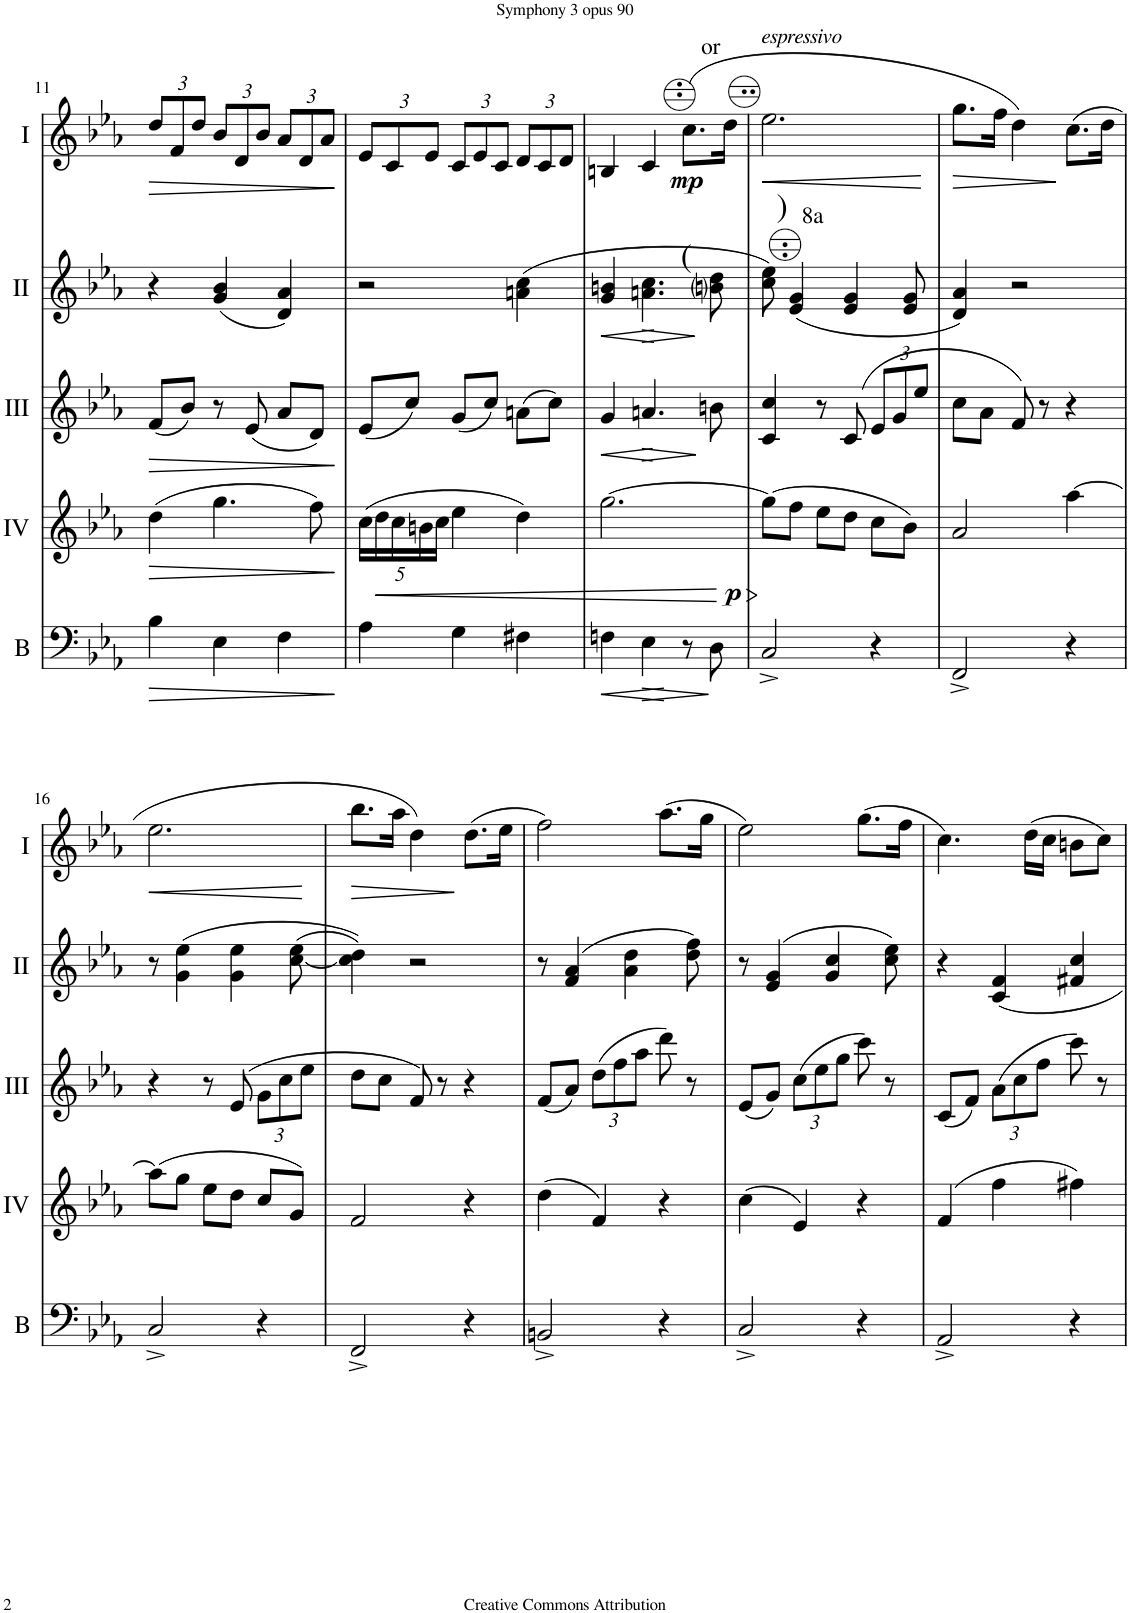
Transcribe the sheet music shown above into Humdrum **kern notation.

**kern	**dynam	**kern	**dynam	**kern	**dynam	**kern	**dynam	**kern	**dynam
*part5	*part5	*part4	*part4	*part3	*part3	*part2	*part2	*part1	*part1
*staff5	*staff5	*staff4	*staff4	*staff3	*staff3	*staff2	*staff2	*staff1	*staff1
*I"Bass	*	*I"Acc. 4	*	*I"Acc. 3	*	*I"Acc. 2	*	*I"Acc. 1	*
*I'B	*	*	*	*	*	*	*	*	*
!!LO:PB:g=z
*clefF4	*	*clefG2	*	*clefG2	*	*clefG2	*	*clefG2	*
*Trd7c12	*	*Trd7c12	*	*Trd7c12	*	*	*	*	*
*k[b-e-a-]	*	*k[b-e-a-]	*	*k[b-e-a-]	*	*k[b-e-a-]	*	*k[b-e-a-]	*
*M3/4	*	*M3/4	*	*M3/4	*	*M3/4	*	*M3/4	*
=11	=11	=11	=11	=11	=11	=11	=11	=11	=11
!	!LO:HP:b	!	!LO:HP:b	!	!LO:HP:b	!	!	!	!
*	*	*	*	*	*	*	*	*Xbrackettup	*
!	!	!	!	!	!	!	!	!	!LO:HP:b
4B-\	>	(4dd\	>	(8f/L	>	4r	.	12dd/L	>
.	.	.	.	.	.	.	.	12f/	.
.	.	.	.	8b-/J)	.	.	.	.	.
.	.	.	.	.	.	.	.	12dd/J	.
4E-\	.	4.gg\	.	8r	.	(4g/ 4b-/	.	12b-/L	.
.	.	.	.	.	.	.	.	12d/	.
.	.	.	.	(8e-/	.	.	.	.	.
.	.	.	.	.	.	.	.	12b-/J	.
4F\	.	.	.	8a-/L	.	4d/ 4a-/)	.	12a-/L	.
.	.	.	.	.	.	.	.	12d/	.
.	.	8ff\)	.	8d/J)	.	.	.	.	.
.	.	.	.	.	.	.	.	12a-/J	.
.	]	.	]	.	]	.	.	.	]
=12	=12	=12	=12	=12	=12	=12	=12	=12	=12
*	*	*Xbrackettup	*	*	*	*	*	*	*
4A-\	.	(20cc\LL	.	(8e-/L	.	2r	.	12e-/L	.
!	!	!	!LO:HP:b	!	!	!	!	!	!
.	.	20dd\	<	.	.	.	.	.	.
.	.	.	.	.	.	.	.	12c/	.
.	.	20cc\	.	.	.	.	.	.	.
.	.	.	.	8cc/J)	.	.	.	.	.
.	.	20bn\	.	.	.	.	.	.	.
.	.	.	.	.	.	.	.	12e-/J	.
.	.	20cc\JJ	.	.	.	.	.	.	.
4G\	.	4ee-\	.	(8g/L	.	.	.	12c/L	.
.	.	.	.	.	.	.	.	12e-/	.
.	.	.	.	8cc/J)	.	.	.	.	.
.	.	.	.	.	.	.	.	12c/J	.
4F#X\	.	4dd\)	.	(8an\L	.	(4an\ 4cc\	.	12d/L	.
.	.	.	.	.	.	.	.	12c/	.
.	.	.	.	8cc\J)	.	.	.	.	.
.	.	.	.	.	.	.	.	12d/J	.
.	.	.	[	.	.	.	.	.	.
=13	=13	=13	=13	=13	=13	=13	=13	=13	=13
!	!LO:HP:b	!	!LO:HP:b	!	!LO:HP:b	!	!LO:HP:b	!	!
!	!	!	!LO:DY:n=1:b	!	!	!	!	!	!
4Fn\	<	[2.gg\	> p	4g/	<	4g/ 4bn/	<	4Bn/	.
!	!LO:HP:b	!	!	!	!LO:HP:b	!	!LO:HP:b	!	!
4E-\	>	.	.	4.an/	>	4.an\ 4.cc\	>	4c/	.
!	!	!	!	!	!	!	!	!LO:TX:a:t=or	!
!	!	!	!	!	!	!	!	!	!LO:DY:b
8r	[	.	.	.	.	.	.	(8.cc\L	mp
!	!	!	!	!	!	!LO:TX:a:t=(	!	!	!
8D\	.	.	.	8bn\	[	8bni\ 8dd\	[	.	.
.	.	.	.	.	.	.	.	16dd\Jk	.
.	]	.	]	.	]	.	]	.	.
=14	=14	=14	=14	=14	=14	=14	=14	=14	=14
!	!	!	!	!	!	!	!	!LO:TX:a:i:t=espressivo	!
!	!	!	!	!	!	!LO:TX:a:t=)	!	!	!
!	!	!	!	!	!	!	!	!	!LO:HP:b
2C^/	.	(8gg\L]	.	4c/ 4cc/	.	8cc\ 8ee-\)	.	2.ee-\	<
!	!	!	!	!	!	!LO:TX:a:t=8a	!	!	!
.	.	8ff\J	.	.	.	(4e-/ 4g/	.	.	.
.	.	8ee-\L	.	8r	.	.	.	.	.
.	.	8dd\J	.	(8c/	.	4e-/ 4g/	.	.	.
*	*	*	*	*Xbrackettup	*	*	*	*	*
4r	.	8cc\L	.	12e-/L	.	.	.	.	.
.	.	.	.	12g/	.	.	.	.	.
.	.	8b-\J)	.	.	.	8e-/ 8g/	.	.	.
.	.	.	.	12ee-/J	.	.	.	.	.
.	.	.	.	.	.	.	.	.	[
=15	=15	=15	=15	=15	=15	=15	=15	=15	=15
!	!	!	!	!	!	!	!	!	!LO:HP:b
2FF^/	.	2a-/	.	8cc\L	.	4d/ 4a-/)	.	8.gg\L	>
.	.	.	.	8a-\J	.	.	.	.	.
.	.	.	.	.	.	.	.	16ff\Jk	.
.	.	.	.	8f/)	.	2r	.	4dd\)	.
.	.	.	.	8r	.	.	.	.	.
4r	.	[4aa-\	.	4r	.	.	.	(8.cc\L	]
.	.	.	.	.	.	.	.	16dd\Jk	.
!!LO:LB:g=z
=16	=16	=16	=16	=16	=16	=16	=16	=16	=16
!	!	!	!	!	!	!	!	!	!LO:HP:b
2C^/	.	(8aa-\L]	.	4r	.	8r	.	2.ee-\	<
.	.	8gg\J	.	.	.	(4g\ 4ee-\	.	.	.
.	.	8ee-\L	.	8r	.	.	.	.	.
.	.	8dd\J	.	(8e-/	.	4g\ 4ee-\	.	.	.
4r	.	8cc/L	.	12g\L	.	.	.	.	.
.	.	.	.	12cc\	.	.	.	.	.
.	.	8g/J)	.	.	.	([8cc\ 8ee-\	.	.	.
.	.	.	.	12ee-\J	.	.	.	.	.
.	.	.	.	.	.	.	.	.	[
=17	=17	=17	=17	=17	=17	=17	=17	=17	=17
!	!	!	!	!	!	!	!	!	!LO:HP:b
2FF^/	.	2f/	.	8dd\L	.	4cc\] 4dd\))	.	8.bb-\L	>
.	.	.	.	8cc\J	.	.	.	.	.
.	.	.	.	.	.	.	.	16aa-\Jk	.
.	.	.	.	8f/)	.	2r	.	4dd\)	.
.	.	.	.	8r	.	.	.	.	.
4r	.	4r	.	4r	.	.	.	(8.dd\L	]
.	.	.	.	.	.	.	.	16ee-\Jk	.
=18	=18	=18	=18	=18	=18	=18	=18	=18	=18
2BBn^/	.	(4dd\	.	(8f/L	.	8r	.	2ff\)	.
.	.	.	.	8a-/J)	.	(4f/ 4a-/	.	.	.
.	.	4f/)	.	(12dd\L	.	.	.	.	.
.	.	.	.	12ff\	.	.	.	.	.
.	.	.	.	.	.	4a-\ 4dd\	.	.	.
.	.	.	.	12aa-\J	.	.	.	.	.
4r	.	4r	.	8ddd\)	.	.	.	(8.aa-\L	.
.	.	.	.	8r	.	8dd\ 8ff\)	.	.	.
.	.	.	.	.	.	.	.	16gg\Jk	.
=19	=19	=19	=19	=19	=19	=19	=19	=19	=19
2C^/	.	(4cc\	.	(8e-/L	.	8r	.	2ee-\)	.
.	.	.	.	8g/J)	.	(4e-/ 4g/	.	.	.
.	.	4e-/)	.	(12cc\L	.	.	.	.	.
.	.	.	.	12ee-\	.	.	.	.	.
.	.	.	.	.	.	4g/ 4cc/	.	.	.
.	.	.	.	12gg\J	.	.	.	.	.
4r	.	4r	.	8ccc\)	.	.	.	(8.gg\L	.
.	.	.	.	8r	.	8cc\ 8ee-\)	.	.	.
.	.	.	.	.	.	.	.	16ff\Jk	.
=20	=20	=20	=20	=20	=20	=20	=20	=20	=20
2AA-^/	.	(4f/	.	(8c/L	.	4r	.	4.cc\)	.
.	.	.	.	8f/J)	.	.	.	.	.
.	.	4ff\	.	(12a-\L	.	4c/ 4f/	.	.	.
.	.	.	.	12cc\	.	.	.	.	.
.	.	.	.	.	.	.	.	(16dd\LL	.
.	.	.	.	12ff\J	.	.	.	.	.
.	.	.	.	.	.	.	.	16cc\JJ	.
4r	.	4ff#X\)	.	8ccc\)	.	4f#X/ 4cc/	.	8bn\L	.
.	.	.	.	8r	.	.	.	8cc\J)	.
=	=	=	=	=	=	=	=	=	=
*-	*-	*-	*-	*-	*-	*-	*-	*-	*-
